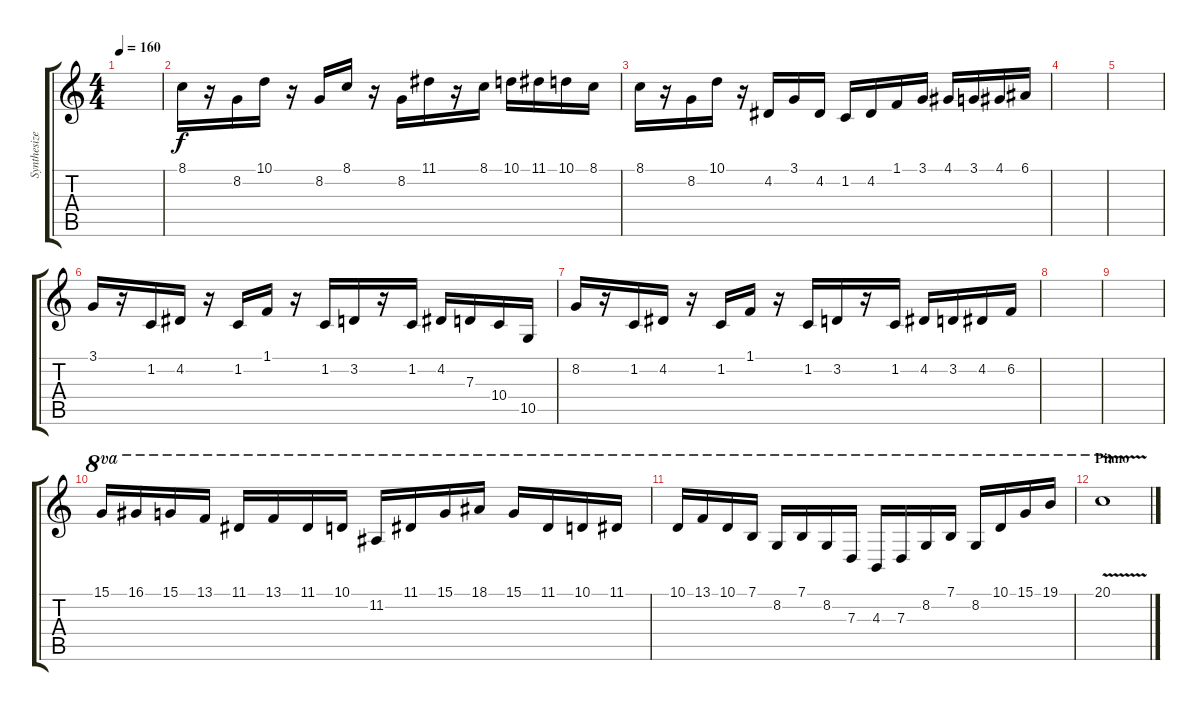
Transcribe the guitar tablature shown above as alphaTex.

\track ("Synthesizer" "Synthesize") {instrument pad8sweep}
\staff {score tabs}
\tuning (E4 B3 G3 D3 A2 E2) {hide}
\ts (4 4)
\tempo 160
\clef g2
\ks c
|
8.1.16 r.16 8.2.16 10.1.16 r.16 8.2.16 8.1.16 r.16 8.2.16 11.1.16 r.16 8.1.16 10.1.16 11.1.16 10.1.16 8.1.16 |
8.1.16 r.16 8.2.16 10.1.16 r.16 4.2.16 3.1.16 4.2.16 1.2.16 4.2.16 1.1.16 3.1.16 4.1.16 3.1.16 4.1.16 6.1.16 |
|
|
3.1.16 r.16 1.2.16 4.2.16 r.16 1.2.16 1.1.16 r.16 1.2.16 3.2.16 r.16 1.2.16 4.2.16 7.3.16 10.4.16 10.5.16 |
8.2.16 r.16 1.2.16 4.2.16 r.16 1.2.16 1.1.16 r.16 1.2.16 3.2.16 r.16 1.2.16 4.2.16 3.2.16 4.2.16 6.2.16 |
|
|
15.1.16{ot 8va} 16.1.16{ot 8va} 15.1.16{ot 8va} 13.1.16{ot 8va} 11.1.16{ot 8va} 13.1.16{ot 8va} 11.1.16{ot 8va} 10.1.16{ot 8va} 11.2.16{ot 8va} 11.1.16{ot 8va} 15.1.16{ot 8va} 18.1.16{ot 8va} 15.1.16{ot 8va} 11.1.16{ot 8va} 10.1.16{ot 8va} 11.1.16{ot 8va} |
10.1.16{ot 8va} 13.1.16{ot 8va} 10.1.16{ot 8va} 7.1.16{ot 8va} 8.2.16{ot 8va} 7.1.16{ot 8va} 8.2.16{ot 8va} 7.3.16{ot 8va} 4.3.16{ot 8va} 7.3.16{ot 8va} 8.2.16{ot 8va} 7.1.16{ot 8va} 8.2.16{ot 8va} 10.1.16{ot 8va} 15.1.16{ot 8va} 19.1.16{ot 8va} |
\section ("" "Piano")
20.1{v}.1{ot 8va}
